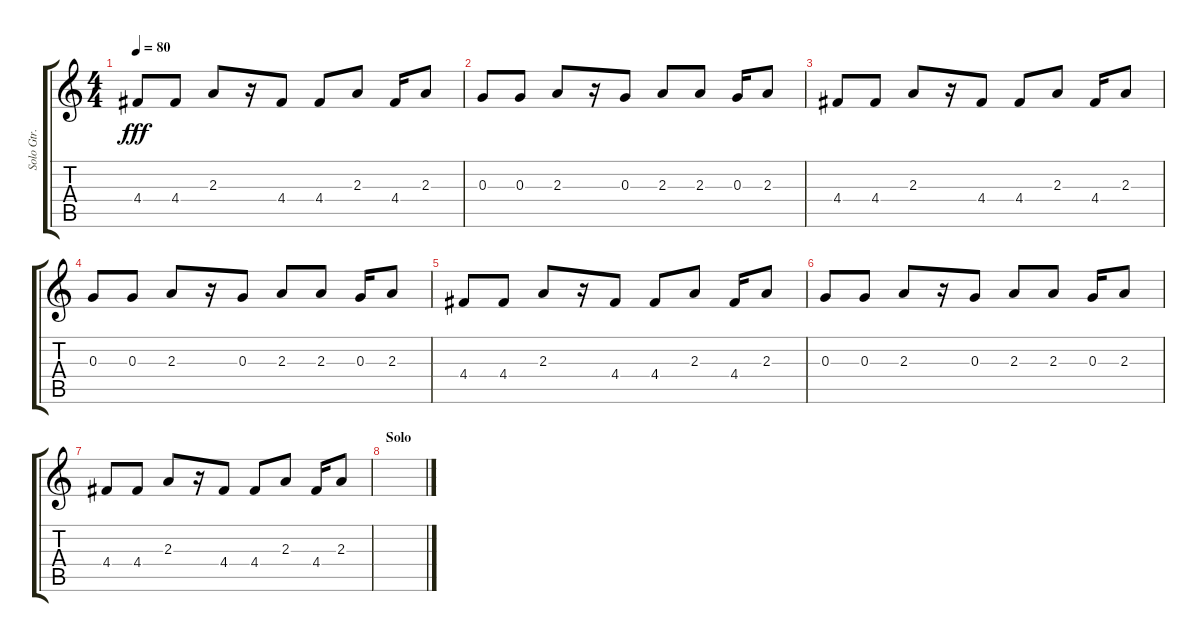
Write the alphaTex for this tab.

\track ("Solo Gtr." "Solo Gtr.") {instrument electricguitarclean}
\staff {score tabs}
\tuning (E4 B3 G3 D3 A2 E2) {hide}
\ts (4 4)
\tempo 80
\clef g2
\ks c
4.4.8{dy fff} 4.4.8 2.3.8 r.16 4.4.8 4.4.8 2.3.8 4.4.16 2.3.8 |
0.3.8 0.3.8 2.3.8 r.16 0.3.8 2.3.8 2.3.8 0.3.16 2.3.8 |
4.4.8 4.4.8 2.3.8 r.16 4.4.8 4.4.8 2.3.8 4.4.16 2.3.8 |
0.3.8 0.3.8 2.3.8 r.16 0.3.8 2.3.8 2.3.8 0.3.16 2.3.8 |
4.4.8 4.4.8 2.3.8 r.16 4.4.8 4.4.8 2.3.8 4.4.16 2.3.8 |
0.3.8 0.3.8 2.3.8 r.16 0.3.8 2.3.8 2.3.8 0.3.16 2.3.8 |
4.4.8 4.4.8 2.3.8 r.16 4.4.8 4.4.8 2.3.8 4.4.16 2.3.8 |
\section ("" "Solo")
